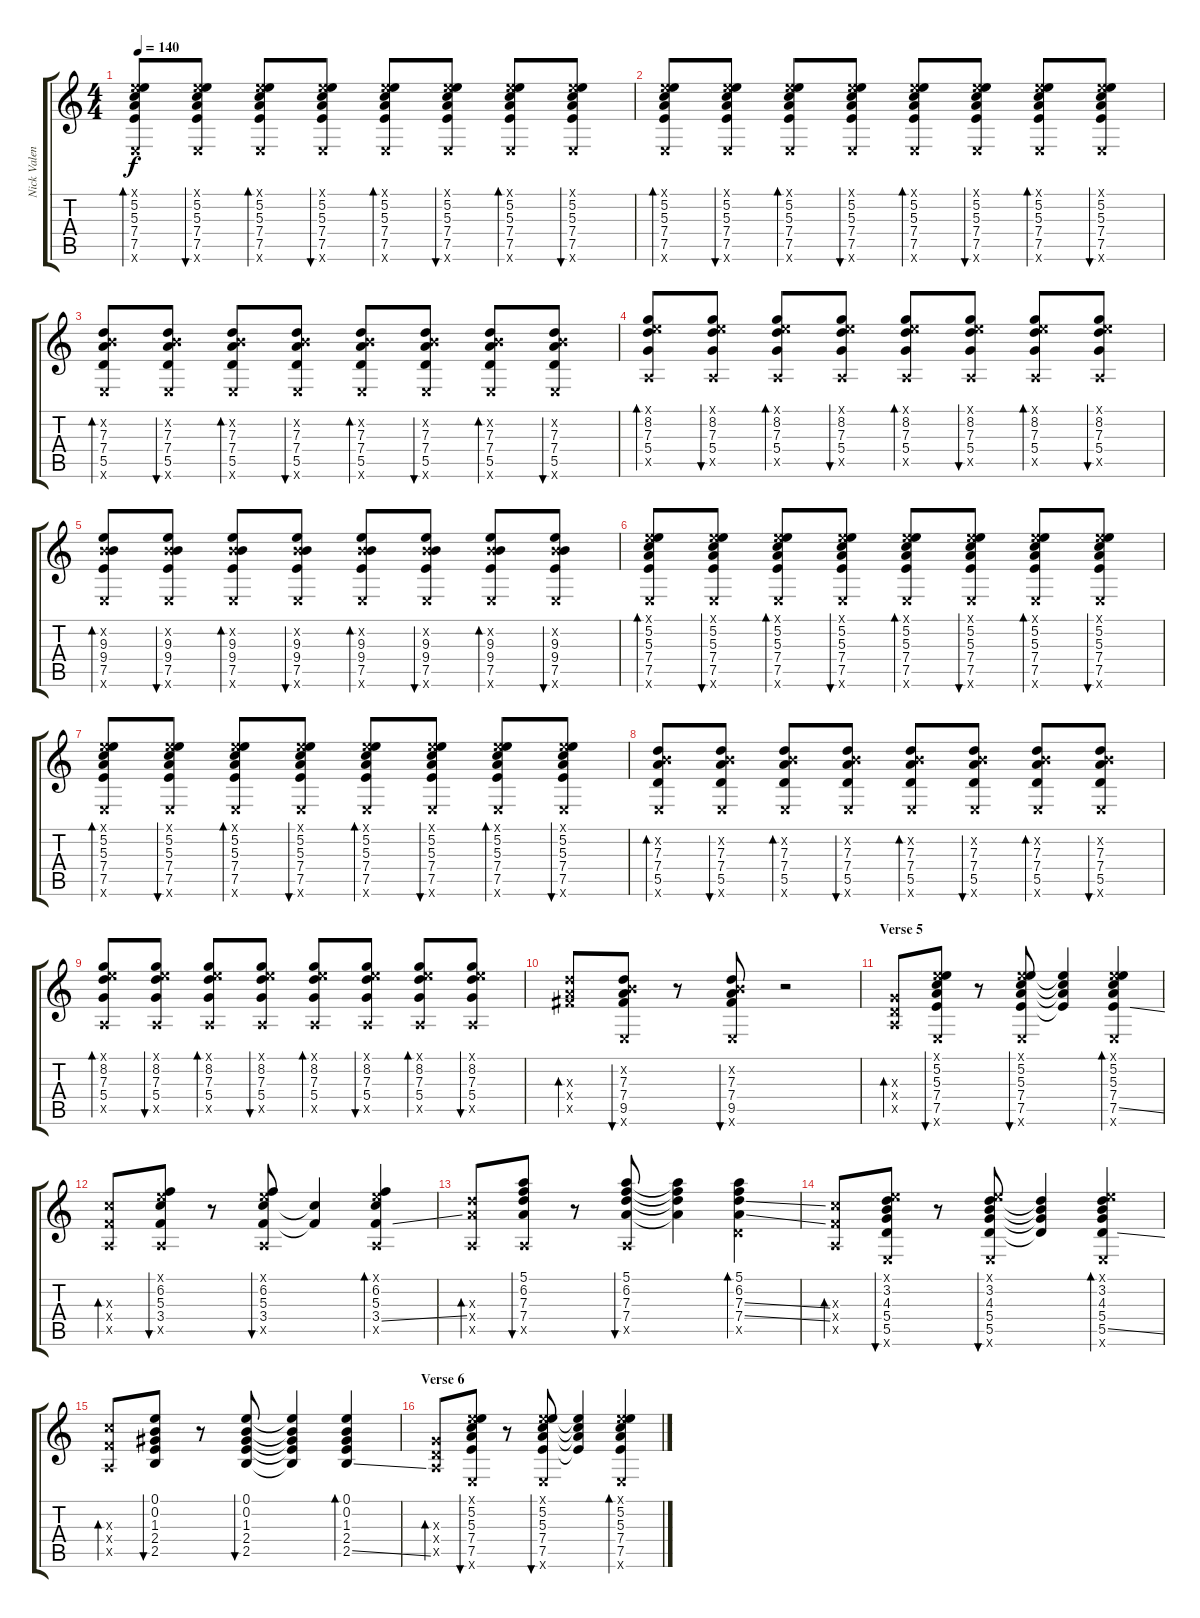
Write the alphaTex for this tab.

\track ("Nick Valensi - Guitar (Rythm)" "Nick Valen") {instrument electricguitarjazz}
\staff {score tabs}
\tuning (E4 B3 G3 D3 A2 E2) {hide}
\ts (4 4)
\tempo 140
\clef g2
\ks c
(0.1{x} 5.2 5.3 7.4 7.5 0.6{x}).8{bd 30 dy f} (0.1{x} 5.2 5.3 7.4 7.5 0.6{x}).8{bu 30} (0.1{x} 5.2 5.3 7.4 7.5 0.6{x}).8{bd 30} (0.1{x} 5.2 5.3 7.4 7.5 0.6{x}).8{bu 30} (0.1{x} 5.2 5.3 7.4 7.5 0.6{x}).8{bd 30} (0.1{x} 5.2 5.3 7.4 7.5 0.6{x}).8{bu 30} (0.1{x} 5.2 5.3 7.4 7.5 0.6{x}).8{bd 30} (0.1{x} 5.2 5.3 7.4 7.5 0.6{x}).8{bu 30} |
(0.1{x} 5.2 5.3 7.4 7.5 0.6{x}).8{bd 30} (0.1{x} 5.2 5.3 7.4 7.5 0.6{x}).8{bu 30} (0.1{x} 5.2 5.3 7.4 7.5 0.6{x}).8{bd 30} (0.1{x} 5.2 5.3 7.4 7.5 0.6{x}).8{bu 30} (0.1{x} 5.2 5.3 7.4 7.5 0.6{x}).8{bd 30} (0.1{x} 5.2 5.3 7.4 7.5 0.6{x}).8{bu 30} (0.1{x} 5.2 5.3 7.4 7.5 0.6{x}).8{bd 30} (0.1{x} 5.2 5.3 7.4 7.5 0.6{x}).8{bu 30} |
(0.2{x} 7.3 7.4 5.5 0.6{x}).8{bd 30} (0.2{x} 7.3 7.4 5.5 0.6{x}).8{bu 30} (0.2{x} 7.3 7.4 5.5 0.6{x}).8{bd 30} (0.2{x} 7.3 7.4 5.5 0.6{x}).8{bu 30} (0.2{x} 7.3 7.4 5.5 0.6{x}).8{bd 30} (0.2{x} 7.3 7.4 5.5 0.6{x}).8{bu 30} (0.2{x} 7.3 7.4 5.5 0.6{x}).8{bd 30} (0.2{x} 7.3 7.4 5.5 0.6{x}).8{bu 30} |
(0.1{x} 8.2 7.3 5.4 0.5{x}).8{bd 30} (0.1{x} 8.2 7.3 5.4 0.5{x}).8{bu 30} (0.1{x} 8.2 7.3 5.4 0.5{x}).8{bd 30} (0.1{x} 8.2 7.3 5.4 0.5{x}).8{bu 30} (0.1{x} 8.2 7.3 5.4 0.5{x}).8{bd 30} (0.1{x} 8.2 7.3 5.4 0.5{x}).8{bu 30} (0.1{x} 8.2 7.3 5.4 0.5{x}).8{bd 30} (0.1{x} 8.2 7.3 5.4 0.5{x}).8{bu 30} |
(0.2{x} 9.3 9.4 7.5 0.6{x}).8{bd 30} (0.2{x} 9.3 9.4 7.5 0.6{x}).8{bu 30} (0.2{x} 9.3 9.4 7.5 0.6{x}).8{bd 30} (0.2{x} 9.3 9.4 7.5 0.6{x}).8{bu 30} (0.2{x} 9.3 9.4 7.5 0.6{x}).8{bd 30} (0.2{x} 9.3 9.4 7.5 0.6{x}).8{bu 30} (0.2{x} 9.3 9.4 7.5 0.6{x}).8{bd 30} (0.2{x} 9.3 9.4 7.5 0.6{x}).8{bu 30} |
(0.1{x} 5.2 5.3 7.4 7.5 0.6{x}).8{bd 30} (0.1{x} 5.2 5.3 7.4 7.5 0.6{x}).8{bu 30} (0.1{x} 5.2 5.3 7.4 7.5 0.6{x}).8{bd 30} (0.1{x} 5.2 5.3 7.4 7.5 0.6{x}).8{bu 30} (0.1{x} 5.2 5.3 7.4 7.5 0.6{x}).8{bd 30} (0.1{x} 5.2 5.3 7.4 7.5 0.6{x}).8{bu 30} (0.1{x} 5.2 5.3 7.4 7.5 0.6{x}).8{bd 30} (0.1{x} 5.2 5.3 7.4 7.5 0.6{x}).8{bu 30} |
(0.1{x} 5.2 5.3 7.4 7.5 0.6{x}).8{bd 30} (0.1{x} 5.2 5.3 7.4 7.5 0.6{x}).8{bu 30} (0.1{x} 5.2 5.3 7.4 7.5 0.6{x}).8{bd 30} (0.1{x} 5.2 5.3 7.4 7.5 0.6{x}).8{bu 30} (0.1{x} 5.2 5.3 7.4 7.5 0.6{x}).8{bd 30} (0.1{x} 5.2 5.3 7.4 7.5 0.6{x}).8{bu 30} (0.1{x} 5.2 5.3 7.4 7.5 0.6{x}).8{bd 30} (0.1{x} 5.2 5.3 7.4 7.5 0.6{x}).8{bu 30} |
(0.2{x} 7.3 7.4 5.5 0.6{x}).8{bd 30} (0.2{x} 7.3 7.4 5.5 0.6{x}).8{bu 30} (0.2{x} 7.3 7.4 5.5 0.6{x}).8{bd 30} (0.2{x} 7.3 7.4 5.5 0.6{x}).8{bu 30} (0.2{x} 7.3 7.4 5.5 0.6{x}).8{bd 30} (0.2{x} 7.3 7.4 5.5 0.6{x}).8{bu 30} (0.2{x} 7.3 7.4 5.5 0.6{x}).8{bd 30} (0.2{x} 7.3 7.4 5.5 0.6{x}).8{bu 30} |
(0.1{x} 8.2 7.3 5.4 0.5{x}).8{bd 30} (0.1{x} 8.2 7.3 5.4 0.5{x}).8{bu 30} (0.1{x} 8.2 7.3 5.4 0.5{x}).8{bd 30} (0.1{x} 8.2 7.3 5.4 0.5{x}).8{bu 30} (0.1{x} 8.2 7.3 5.4 0.5{x}).8{bd 30} (0.1{x} 8.2 7.3 5.4 0.5{x}).8{bu 30} (0.1{x} 8.2 7.3 5.4 0.5{x}).8{bd 30} (0.1{x} 8.2 7.3 5.4 0.5{x}).8{bu 30} |
(7.3{x} 7.4{x} 9.5{x}).8{bd 60} (0.2{x} 7.3 7.4 9.5 0.6{x}).8{bu 60} r.8 (0.2{x} 7.3 7.4 9.5 0.6{x}).8{bu 60} r.2 |
\section ("" "Verse 5")
(0.3{x} 0.4{x} 0.5{x}).8{bd 60} (0.1{x} 5.2 5.3 7.4 7.5 0.6{x}).8{bu 60} r.8 (0.1{x} 5.2 5.3 7.4 7.5 0.6{x}).8{bu 60} (5.2{t} 5.3{t} 7.4{t} 7.5{t}).4 (0.1{x} 5.2 5.3 7.4 7.5{ss} 0.6{x}).4{bd 60} |
(5.3{x} 3.4{x} 0.5{x}).8{bd 60} (0.1{x} 6.2 5.3 3.4 0.5{x}).8{bu 60} r.8 (0.1{x} 6.2 5.3 3.4 0.5{x}).8{bu 60} (5.3{t} 3.4{t}).4 (0.1{x} 6.2 5.3 3.4{ss} 0.5{x}).4{bd 60} |
(7.3{x} 7.4{x} 0.5{x}).8{bd 60} (5.1 6.2 7.3 7.4 0.5{x}).8{bu 60} r.8 (5.1 6.2 7.3 7.4 0.5{x}).8{bu 60} (5.1{t} 6.2{t} 7.3{t} 7.4{t}).4 (5.1 6.2 7.3{ss} 7.4{ss} 5.5{x}).4{bd 60} |
(5.3{x} 3.4{x} 0.5{x}).8{bd 60} (0.1{x} 3.2 4.3 5.4 5.5 0.6{x}).8{bu 60} r.8 (0.1{x} 3.2 4.3 5.4 5.5 0.6{x}).8{bu 60} (3.2{t} 4.3{t} 5.4{t} 5.5{t}).4 (0.1{x} 3.2 4.3 5.4 5.5{ss} 0.6{x}).4{bd 60} |
(5.3{x} 3.4{x} 0.5{x}).8{bd 60} (0.1 0.2 1.3 2.4 2.5).8{bu 60} r.8 (0.1 0.2 1.3 2.4 2.5).8{bu 60} (0.1{t} 0.2{t} 1.3{t} 2.4{t} 2.5{t}).4 (0.1 0.2 1.3 2.4 2.5{ss}).4{bd 60} |
\section ("" "Verse 6")
(0.3{x} 0.4{x} 0.5{x}).8{bd 60} (0.1{x} 5.2 5.3 7.4 7.5 0.6{x}).8{bu 60} r.8 (0.1{x} 5.2 5.3 7.4 7.5 0.6{x}).8{bu 60} (5.2{t} 5.3{t} 7.4{t} 7.5{t}).4 (0.1{x} 5.2 5.3 7.4 7.5{ss} 0.6{x}).4{bd 60}
